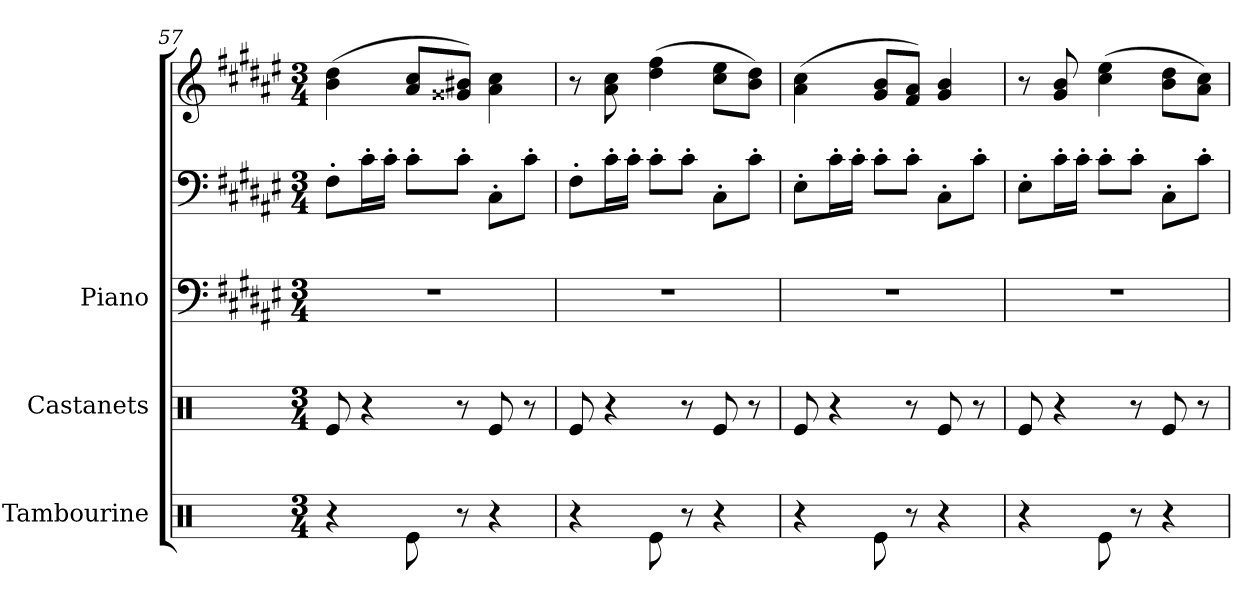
**kern	**kern	**kern	**kern	**kern
*part3	*part2	*part1	*part1	*part1
*staff5	*staff4	*staff3	*staff2	*staff1
*I"Tambourine	*I"Castanets	*I"Piano	*	*
*I'Tamb.	*I'Cst.	*I'Pno.	*	*
*clefX	*clefX	*clefF4	*clefF4	*clefG2
*k[]	*k[]	*k[f#c#g#d#a#e#]	*k[f#c#g#d#a#e#]	*k[f#c#g#d#a#e#]
*M3/4	*M3/4	*M3/4	*M3/4	*M3/4
=57	=57	=57	=57	=57
4r	8Re/	2.r	8F#'\L	(>4b\ 4dd#\
.	4r	.	16c#'\L	.
.	.	.	16c#'\JJ	.
8Re\	.	.	8c#'\L	8a#/ 8cc#/L
8r	8r	.	8c#'\J	8g##X/ 8b#X/J)
4r	8Re/	.	8C#'\L	4a#\ 4cc#\
.	8r	.	8c#'\J	.
=58	=58	=58	=58	=58
4r	8Re/	2.r	8F#'\L	8r
.	4r	.	16c#'\L	8a#\ 8cc#\
.	.	.	16c#'\JJ	.
8Re\	.	.	8c#'\L	(>4dd#\ 4ff#\
8r	8r	.	8c#'\J	.
4r	8Re/	.	8C#'\L	8cc#\ 8ee#\L
.	8r	.	8c#'\J	8b\ 8dd#\J)
=59	=59	=59	=59	=59
4r	8Re/	2.r	8E#'\L	(>4a#\ 4cc#\
.	4r	.	16c#'\L	.
.	.	.	16c#'\JJ	.
8Re\	.	.	8c#'\L	8g#/ 8b/L
8r	8r	.	8c#'\J	8f#/ 8a#/J)
4r	8Re/	.	8C#'\L	4g#/ 4b/
.	8r	.	8c#'\J	.
=60	=60	=60	=60	=60
4r	8Re/	2.r	8E#'\L	8r
.	4r	.	16c#'\L	8g#/ 8b/
.	.	.	16c#'\JJ	.
8Re\	.	.	8c#'\L	(>4cc#\ 4ee#\
8r	8r	.	8c#'\J	.
4r	8Re/	.	8C#'\L	8b\ 8dd#\L
.	8r	.	8c#'\J	8a#\ 8cc#\J)
=	=	=	=	=
*-	*-	*-	*-	*-
